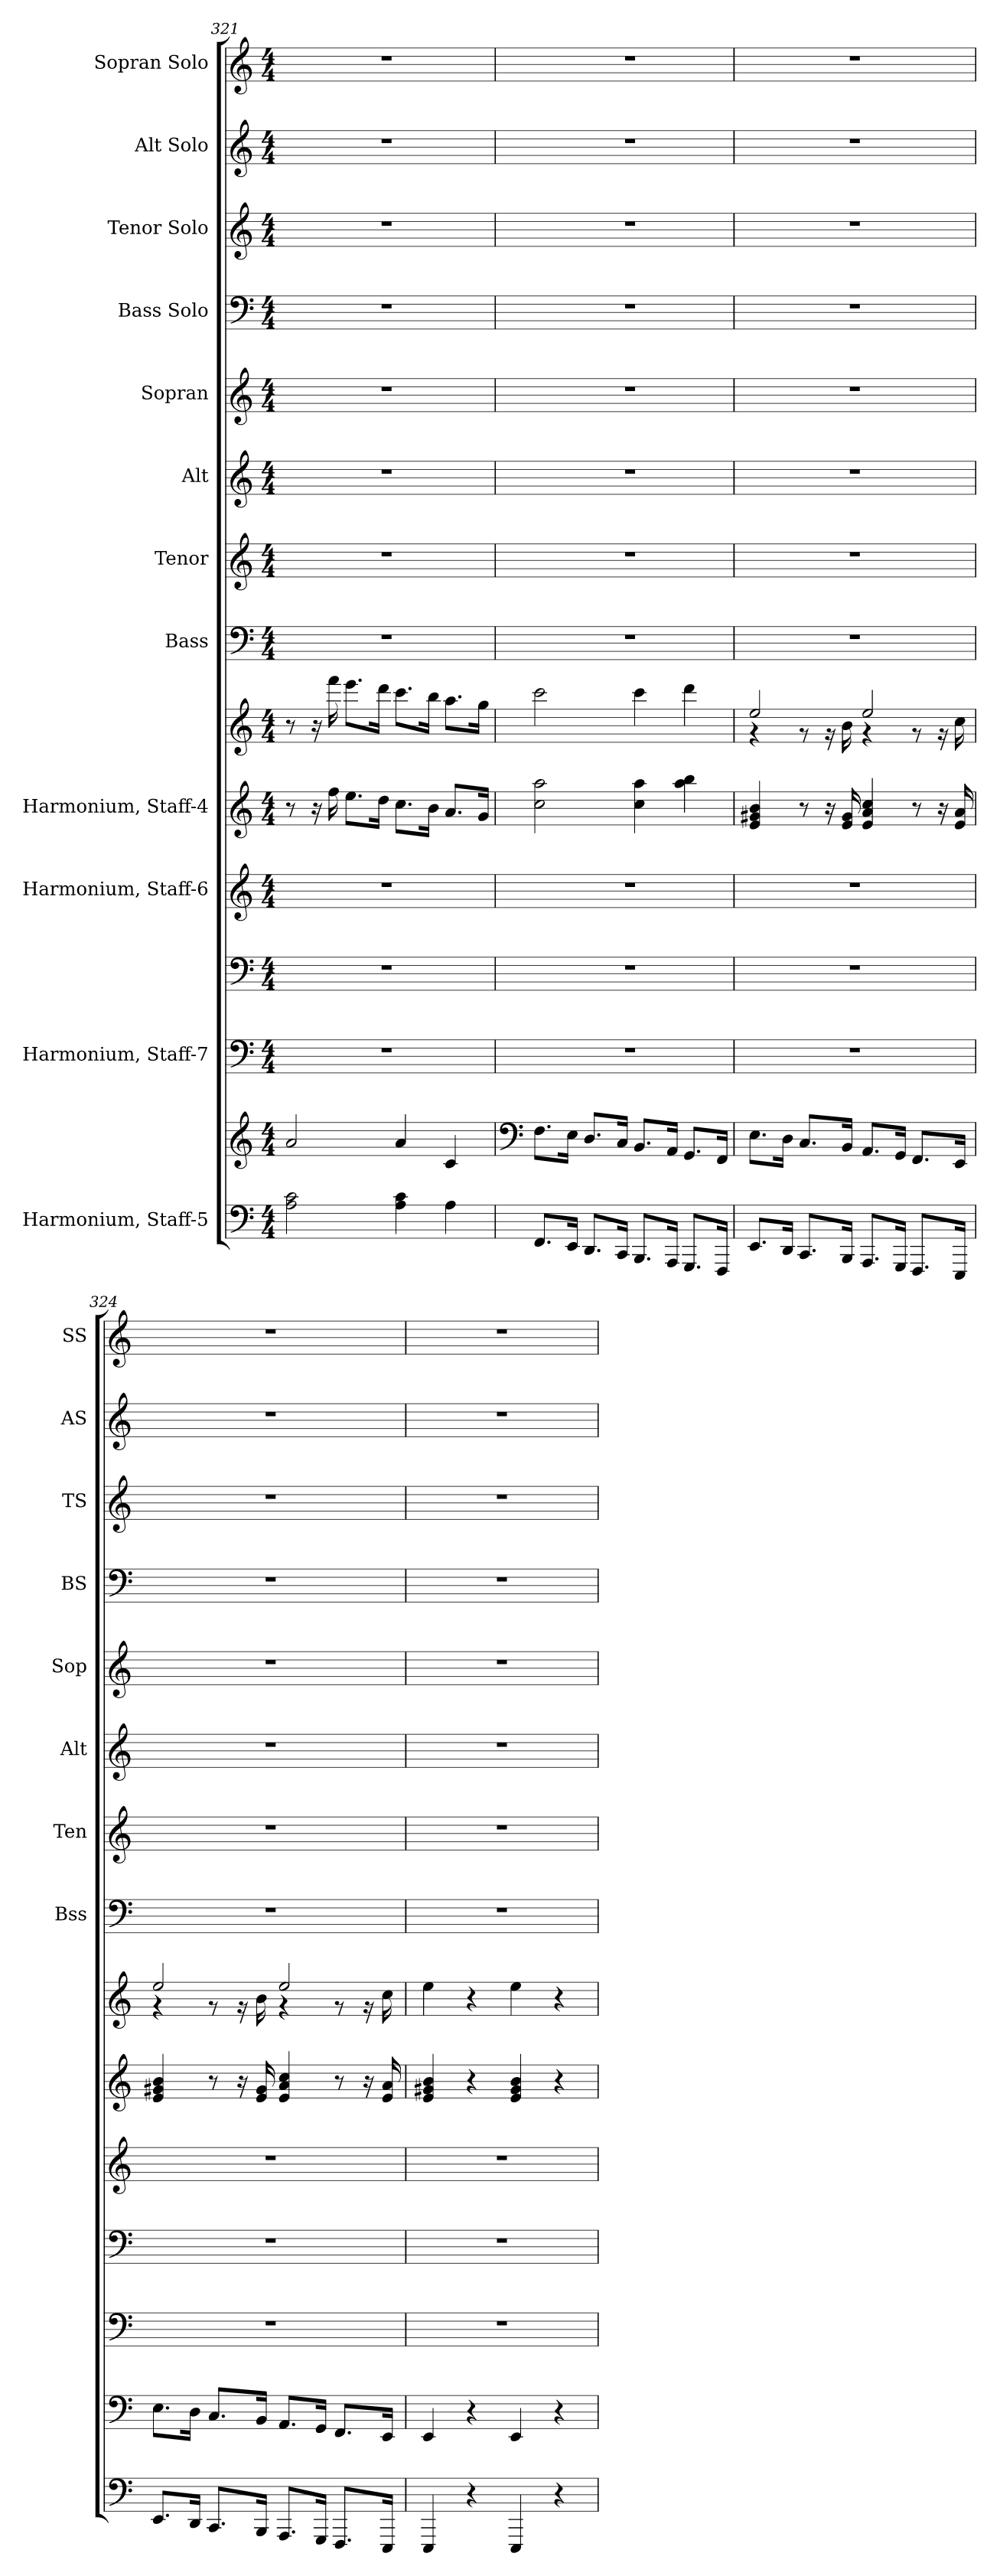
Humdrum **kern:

**kern	**kern	**kern	**kern	**kern	**kern	**kern	**kern	**kern	**kern	**kern	**kern	**kern	**kern	**kern
*part12	*part12	*part11	*part11	*part10	*part9	*part9	*part8	*part7	*part6	*part5	*part4	*part3	*part2	*part1
*staff15	*staff14	*staff13	*staff12	*staff11	*staff10	*staff9	*staff8	*staff7	*staff6	*staff5	*staff4	*staff3	*staff2	*staff1
*I"Harmonium, Staff-5	*	*I"Harmonium, Staff-7	*	*I"Harmonium, Staff-6	*I"Harmonium, Staff-4	*	*I"Bass	*I"Tenor	*I"Alt	*I"Sopran	*I"Bass Solo	*I"Tenor Solo	*I"Alt Solo	*I"Sopran Solo
*	*	*	*	*	*	*	*I'Bss	*I'Ten	*I'Alt	*I'Sop	*I'BS	*I'TS	*I'AS	*I'SS
*clefF4	*clefG2	*clefF4	*clefF4	*clefG2	*clefG2	*clefG2	*clefF4	*clefG2	*clefG2	*clefG2	*clefF4	*clefG2	*clefG2	*clefG2
*	*	*	*	*	*	*	*	*ITrd4c7	*ITrd2c3	*ITrd2c3	*	*ITrd4c7	*	*ITrd2c3
*k[]	*k[]	*k[]	*k[]	*k[]	*k[]	*k[]	*k[]	*k[b-]	*k[f#c#g#]	*k[f#c#g#]	*k[]	*k[b-]	*k[]	*k[f#c#g#]
*M4/4	*M4/4	*M4/4	*M4/4	*M4/4	*M4/4	*M4/4	*M4/4	*M4/4	*M4/4	*M4/4	*M4/4	*M4/4	*M4/4	*M4/4
=321	=321	=321	=321	=321	=321	=321	=321	=321	=321	=321	=321	=321	=321	=321
2A\ 2c\	2a/	1r	1r	1r	8r	8r	1r	1r	1r	1r	1r	1r	1r	1r
.	.	.	.	.	16r	16r	.	.	.	.	.	.	.	.
.	.	.	.	.	16ff\	16fff\	.	.	.	.	.	.	.	.
.	.	.	.	.	8.ee\L	8.eee\L	.	.	.	.	.	.	.	.
.	.	.	.	.	16dd\Jk	16ddd\Jk	.	.	.	.	.	.	.	.
4A\ 4c\	4a/	.	.	.	8.cc\L	8.ccc\L	.	.	.	.	.	.	.	.
.	.	.	.	.	16b\Jk	16bb\Jk	.	.	.	.	.	.	.	.
4A\	4c/	.	.	.	8.a/L	8.aa\L	.	.	.	.	.	.	.	.
.	.	.	.	.	16g/Jk	16gg\Jk	.	.	.	.	.	.	.	.
=322	=322	=322	=322	=322	=322	=322	=322	=322	=322	=322	=322	=322	=322	=322
*	*clefF4	*	*	*	*	*	*	*	*	*	*	*	*	*
8.FF/L	8.F\L	1r	1r	1r	2cc\ 2aa\	2ccc\	1r	1r	1r	1r	1r	1r	1r	1r
16EE/Jk	16E\Jk	.	.	.	.	.	.	.	.	.	.	.	.	.
8.DD/L	8.D/L	.	.	.	.	.	.	.	.	.	.	.	.	.
16CC/Jk	16C/Jk	.	.	.	.	.	.	.	.	.	.	.	.	.
8.BBB/L	8.BB/L	.	.	.	4cc\ 4aa\	4ccc\	.	.	.	.	.	.	.	.
16AAA/Jk	16AA/Jk	.	.	.	.	.	.	.	.	.	.	.	.	.
8.GGG/L	8.GG/L	.	.	.	4aa\ 4bb\	4ddd\	.	.	.	.	.	.	.	.
16FFF/Jk	16FF/Jk	.	.	.	.	.	.	.	.	.	.	.	.	.
=323	=323	=323	=323	=323	=323	=323	=323	=323	=323	=323	=323	=323	=323	=323
*	*	*	*	*	*	*^	*	*	*	*	*	*	*	*
8.EE/L	8.E\L	1r	1r	1r	4e/ 4g#X/ 4b/	2ee/	4r	1r	1r	1r	1r	1r	1r	1r	1r
16DD/Jk	16D\Jk	.	.	.	.	.	.	.	.	.	.	.	.	.	.
8.CC/L	8.C/L	.	.	.	8r	.	8r	.	.	.	.	.	.	.	.
.	.	.	.	.	16r	.	16r	.	.	.	.	.	.	.	.
16BBB/Jk	16BB/Jk	.	.	.	16e/ 16g#/	.	16b\	.	.	.	.	.	.	.	.
8.AAA/L	8.AA/L	.	.	.	4e/ 4a/ 4cc/	2ee/	4r	.	.	.	.	.	.	.	.
16GGG/Jk	16GG/Jk	.	.	.	.	.	.	.	.	.	.	.	.	.	.
8.FFF/L	8.FF/L	.	.	.	8r	.	8r	.	.	.	.	.	.	.	.
.	.	.	.	.	16r	.	16r	.	.	.	.	.	.	.	.
16EEE/Jk	16EE/Jk	.	.	.	16e/ 16a/	.	16cc\	.	.	.	.	.	.	.	.
!!LO:PB:g=z
=324	=324	=324	=324	=324	=324	=324	=324	=324	=324	=324	=324	=324	=324	=324	=324
8.EE/L	8.E\L	1r	1r	1r	4e/ 4g#X/ 4b/	2ee/	4r	1r	1r	1r	1r	1r	1r	1r	1r
16DD/Jk	16D\Jk	.	.	.	.	.	.	.	.	.	.	.	.	.	.
8.CC/L	8.C/L	.	.	.	8r	.	8r	.	.	.	.	.	.	.	.
.	.	.	.	.	16r	.	16r	.	.	.	.	.	.	.	.
16BBB/Jk	16BB/Jk	.	.	.	16e/ 16g#/	.	16b\	.	.	.	.	.	.	.	.
8.AAA/L	8.AA/L	.	.	.	4e/ 4a/ 4cc/	2ee/	4r	.	.	.	.	.	.	.	.
16GGG/Jk	16GG/Jk	.	.	.	.	.	.	.	.	.	.	.	.	.	.
8.FFF/L	8.FF/L	.	.	.	8r	.	8r	.	.	.	.	.	.	.	.
.	.	.	.	.	16r	.	16r	.	.	.	.	.	.	.	.
16EEE/Jk	16EE/Jk	.	.	.	16e/ 16a/	.	16cc\	.	.	.	.	.	.	.	.
*	*	*	*	*	*	*v	*v	*	*	*	*	*	*	*	*
=325	=325	=325	=325	=325	=325	=325	=325	=325	=325	=325	=325	=325	=325	=325
4EEE/	4EE/	1r	1r	1r	4e/ 4g#X/ 4b/	4ee\	1r	1r	1r	1r	1r	1r	1r	1r
4r	4r	.	.	.	4r	4r	.	.	.	.	.	.	.	.
4EEE/	4EE/	.	.	.	4e/ 4g#/ 4b/	4ee\	.	.	.	.	.	.	.	.
4r	4r	.	.	.	4r	4r	.	.	.	.	.	.	.	.
=	=	=	=	=	=	=	=	=	=	=	=	=	=	=
*-	*-	*-	*-	*-	*-	*-	*-	*-	*-	*-	*-	*-	*-	*-
